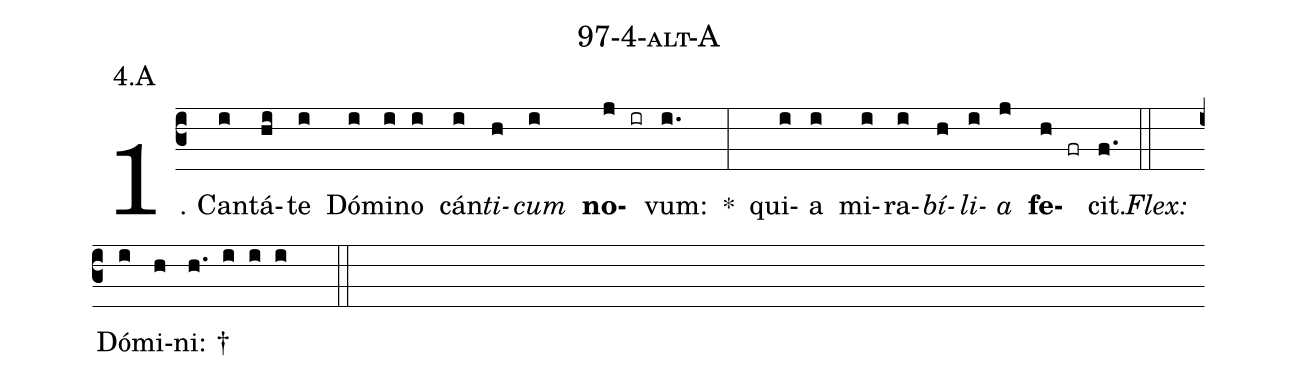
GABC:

name: 97-4-alt-A;
annotation: 4.A;
%%
(c3)1. Can(i)tá(hi)te(i) Dó(i)mi(i)no(i) cán(i)<i>ti</i>(h)<i>cum</i>(i) <b>no</b>(j ir)vum:(i.) *(:) qui(i)a(i) mi(i)ra(i)<i>bí</i>(h)<i>li</i>(i)<i>a</i>(j) <b>fe</b>(h fr)cit.(f.) (::)
<i>Flex:</i>()  Dó(i)mi(h)ni: †(h. i i i  ::)
